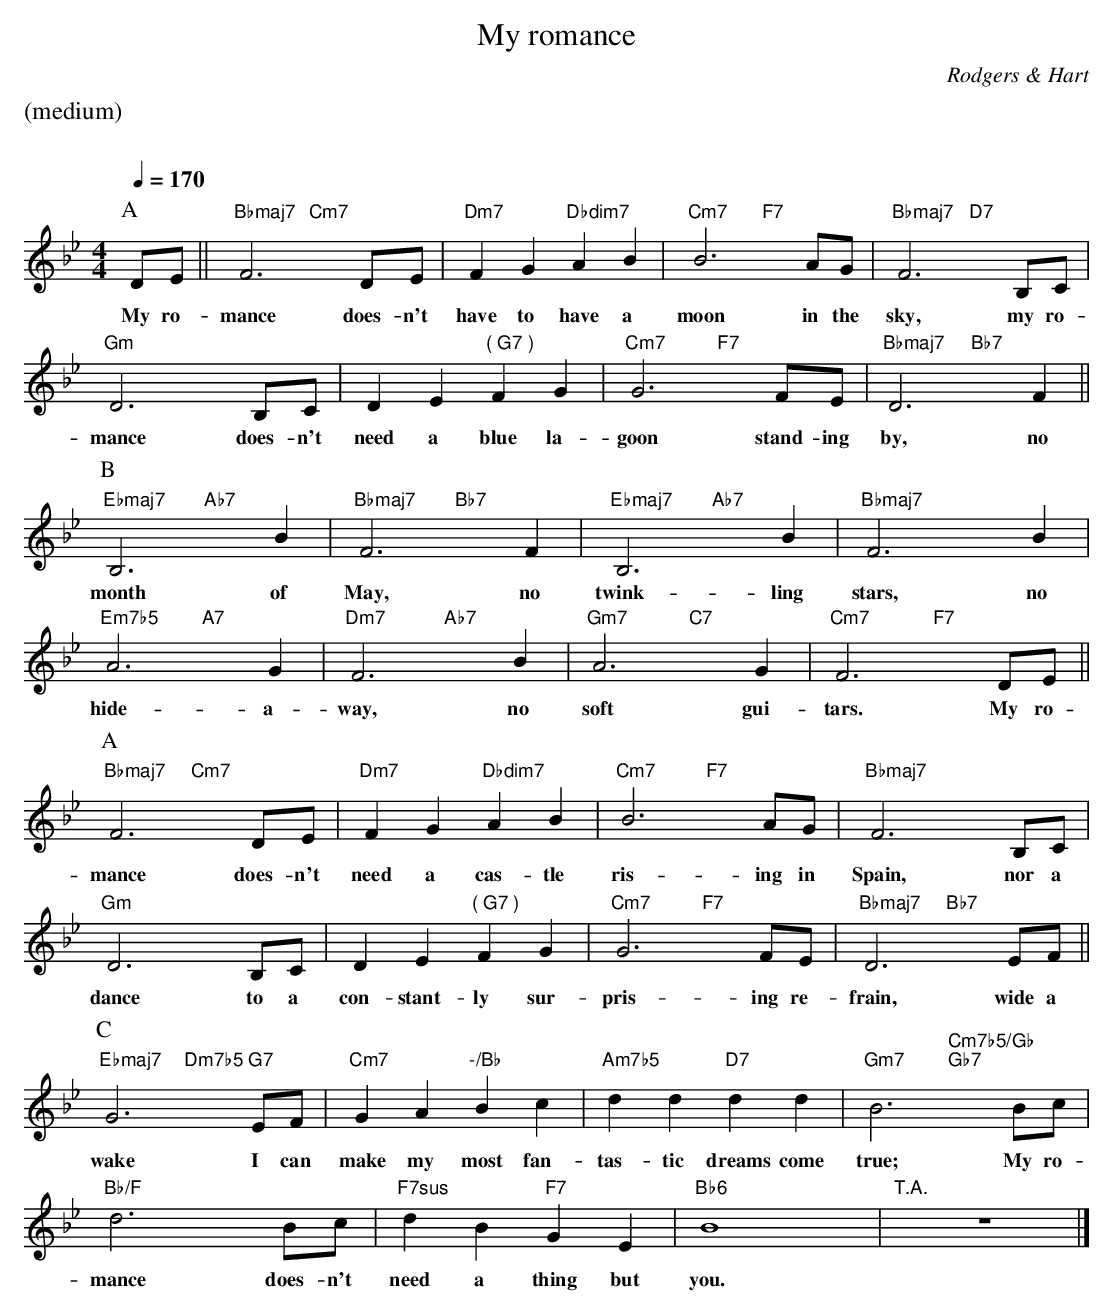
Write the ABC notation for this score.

X:1
T:My romance
M:4/4
L:1/4
C:Rodgers & Hart
Q:1/4=170
%%staves (chords melody)
K:Bb
%%text (medium)
%%vskip 20
P:A
V:chords
x || "Bbmaj7"x2 "Cm7"x2 | "Dm7"x2 "Dbdim7"x2 | "Cm7"x2 "F7"x2 | "Bbmaj7"x2 "D7"x2 |
"Gm"x2 x2 | x2 "( G7 )"x2 | "Cm7"x2 "F7"x2 | "Bbmaj7"x2 "Bb7"x2 ||
V:melody
D/2E/2||F3D/2E/2|FGAB|B3A/2G/2|F3B,/2C/2|
w:My ro-mance does-n't have to have a moon in the sky, my ro-
D3B,/2C/2|DEFG|G3F/2E/2|D3F||
w:mance does-n't need a blue la-goon stand-ing by, no
P:B
V:chords
"Ebmaj7"x2 "Ab7"x2 | "Bbmaj7"x2 "Bb7"x2 | "Ebmaj7"x2 "Ab7"x2 | "Bbmaj7"x2 x2 |
"Em7b5"x2 "A7"x2 | "Dm7"x2 "Ab7"x2 | "Gm7"x2 "C7"x2 | "Cm7"x2 "F7"x2 ||
V:melody
B,3B|F3F|B,3B|F3B|
w:month of May, no twink-ling stars, no
A3G|F3B|A3G|F3D/2E/2||
w:hide-a-way, no soft gui-tars. My ro-
P:A
V:chords
"Bbmaj7"x2 "Cm7"x2 | "Dm7"x2 "Dbdim7"x2 | "Cm7"x2 "F7"x2 | "Bbmaj7"x2 x2 |
"Gm"x2 x2 | x2 "( G7 )"x2 | "Cm7"x2 "F7"x2 | "Bbmaj7"x2 "Bb7"x2 ||
V:melody
F3D/2E/2|FGAB|B3A/2G/2|F3B,/2C/2|
w:mance does-n't need a cas-tle ris-ing in Spain, nor a
D3B,/2C/2|DEFG|G3F/2E/2|D3E/2F/2||
w:dance to a con-stant-ly sur-pris-ing re-frain, wide a
P:C
V:chords
"Ebmaj7"x2 "Dm7b5"x"G7"x | "Cm7"x2 "-/Bb"x2 | "Am7b5"x2 "D7"x2 | "Gm7"x2 "Cm7b5/Gb""Gb7"x2 |
"Bb/F"x2 x2 | "F7sus"x2 "F7"x2 | "Bb6"x2 x2 | "T.A."x2 x2 |]
V:melody
G3E/2F/2|GABc|dddd|B3B/2c/2|
w:wake I can make my most fan-tas-tic dreams come true; My ro-
d3B/2c/2|dBGE|B4|z4|
w:mance does-n't need a thing but you.
